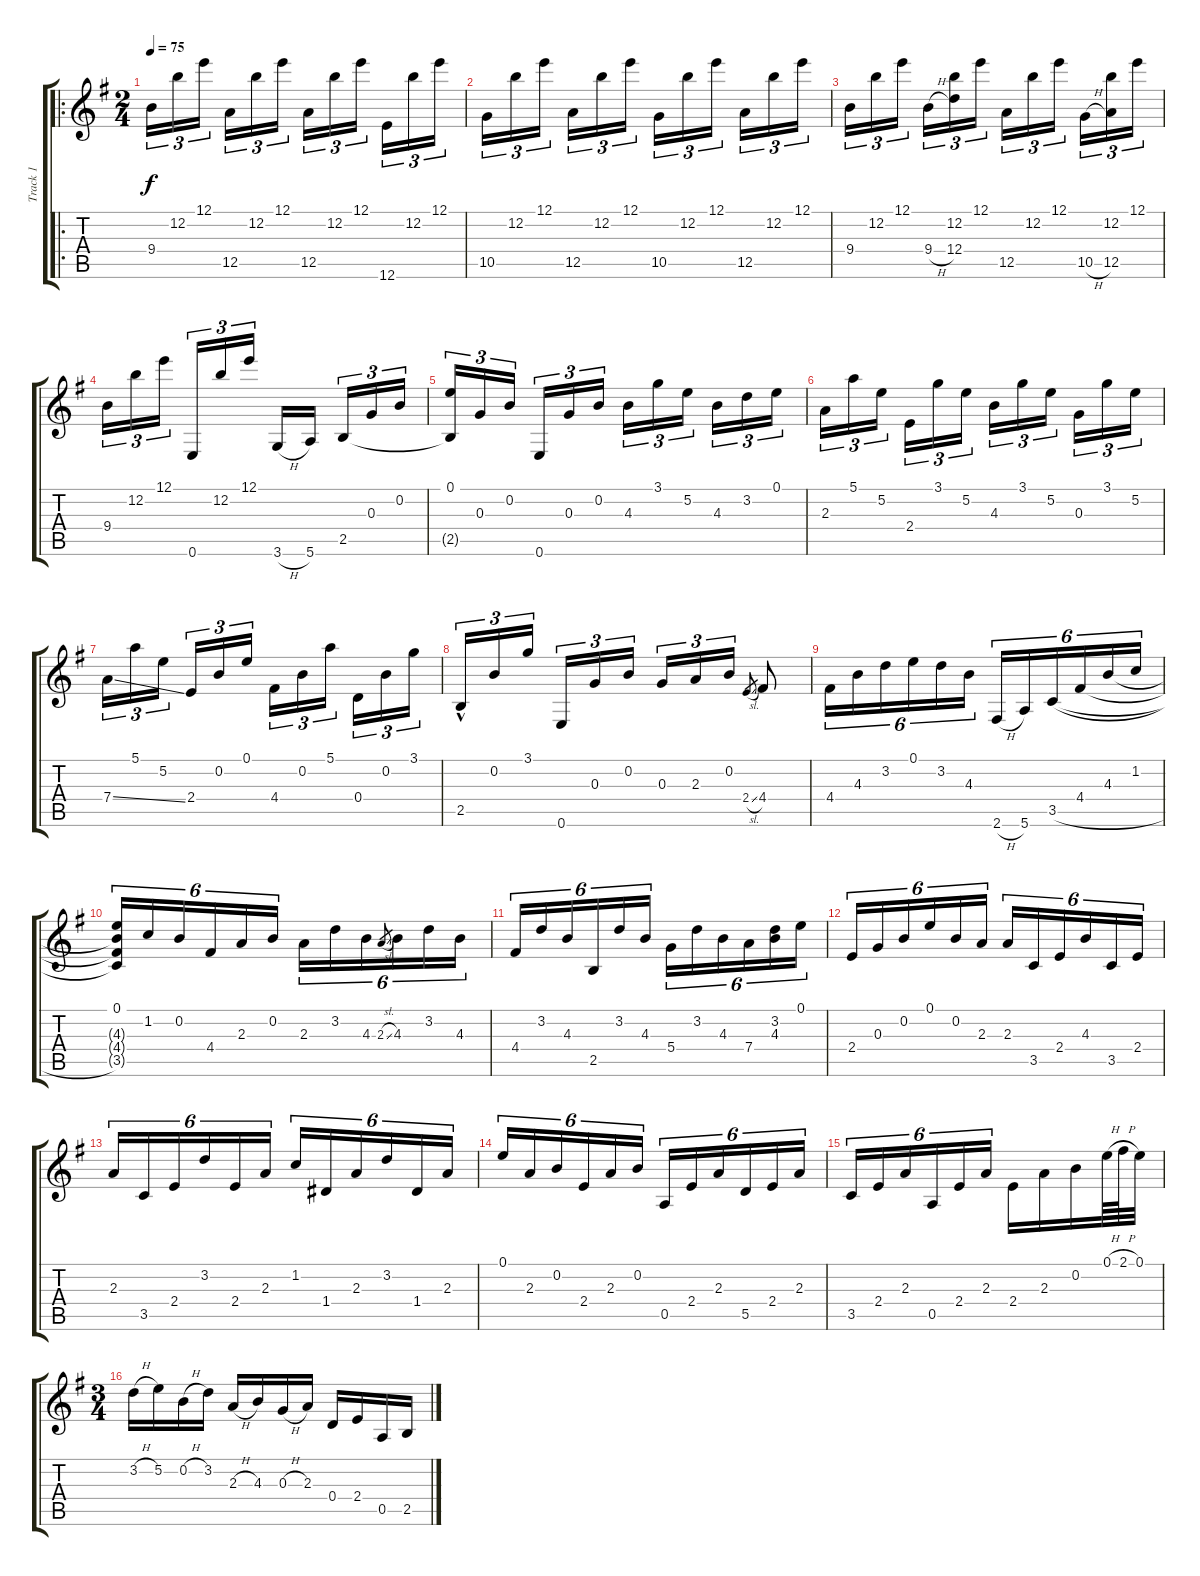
\track ("Track 1" "Track 1") {instrument acousticguitarnylon}
\staff {score tabs}
\tuning (E4 B3 G3 D3 A2 E2) {hide}
\ro
\ts (2 4)
\tempo 75
\clef g2
\ks g
9.4.16{tu (3 2) dy f} 12.2.16{tu (3 2)} 12.1.16{tu (3 2)} 12.5.16{tu (3 2)} 12.2.16{tu (3 2)} 12.1.16{tu (3 2)} 12.5.16{tu (3 2)} 12.2.16{tu (3 2)} 12.1.16{tu (3 2)} 12.6.16{tu (3 2)} 12.2.16{tu (3 2)} 12.1.16{tu (3 2)} |
10.5.16{tu (3 2)} 12.2.16{tu (3 2)} 12.1.16{tu (3 2)} 12.5.16{tu (3 2)} 12.2.16{tu (3 2)} 12.1.16{tu (3 2)} 10.5.16{tu (3 2)} 12.2.16{tu (3 2)} 12.1.16{tu (3 2)} 12.5.16{tu (3 2)} 12.2.16{tu (3 2)} 12.1.16{tu (3 2)} |
9.4.16{tu (3 2)} 12.2.16{tu (3 2)} 12.1.16{tu (3 2)} 9.4{h}.16{tu (3 2)} (12.2 12.4).16{tu (3 2)} 12.1.16{tu (3 2)} 12.5.16{tu (3 2)} 12.2.16{tu (3 2)} 12.1.16{tu (3 2)} 10.5{h}.16{tu (3 2)} (12.2 12.5).16{tu (3 2)} 12.1.16{tu (3 2)} |
9.4.16{tu (3 2)} 12.2.16{tu (3 2)} 12.1.16{tu (3 2)} 0.6.16{tu (3 2)} 12.2.16{tu (3 2)} 12.1.16{tu (3 2)} 3.6{h}.16 5.6.16 2.5.16{tu (3 2)} 0.3.16{tu (3 2)} 0.2.16{tu (3 2)} |
(0.1 2.5{t}).16{tu (3 2)} 0.3.16{tu (3 2)} 0.2.16{tu (3 2)} 0.6.16{tu (3 2)} 0.3.16{tu (3 2)} 0.2.16{tu (3 2)} 4.3.16{tu (3 2)} 3.1.16{tu (3 2)} 5.2.16{tu (3 2)} 4.3.16{tu (3 2)} 3.2.16{tu (3 2)} 0.1.16{tu (3 2)} |
2.3.16{tu (3 2)} 5.1.16{tu (3 2)} 5.2.16{tu (3 2)} 2.4.16{tu (3 2)} 3.1.16{tu (3 2)} 5.2.16{tu (3 2)} 4.3.16{tu (3 2)} 3.1.16{tu (3 2)} 5.2.16{tu (3 2)} 0.3.16{tu (3 2)} 3.1.16{tu (3 2)} 5.2.16{tu (3 2)} |
7.4{ss}.16{tu (3 2)} 5.1.16{tu (3 2)} 5.2.16{tu (3 2)} 2.4.16{tu (3 2)} 0.2.16{tu (3 2)} 0.1.16{tu (3 2)} 4.4.16{tu (3 2)} 0.2.16{tu (3 2)} 5.1.16{tu (3 2)} 0.4.16{tu (3 2)} 0.2.16{tu (3 2)} 3.1.16{tu (3 2)} |
2.5{hac}.16{tu (3 2)} 0.2.16{tu (3 2)} 3.1.16{tu (3 2)} 0.6.16{tu (3 2)} 0.3.16{tu (3 2)} 0.2.16{tu (3 2)} 0.3.16{tu (3 2)} 2.3.16{tu (3 2)} 0.2.16{tu (3 2)} 2.4{sl}.8{gr} 4.4.8 |
4.4.16{tu (6 4)} 4.3.16{tu (6 4)} 3.2.16{tu (6 4)} 0.1.16{tu (6 4)} 3.2.16{tu (6 4)} 4.3.16{tu (6 4)} 2.6{h}.16{tu (6 4)} 5.6.16{tu (6 4)} 3.5{h}.16{tu (6 4)} 4.4.16{tu (6 4)} 4.3.16{tu (6 4)} 1.2.16{tu (6 4)} |
(0.1 4.3{t} 4.4{t} 3.5{t}).16{tu (6 4)} 1.2.16{tu (6 4)} 0.2.16{tu (6 4)} 4.4.16{tu (6 4)} 2.3.16{tu (6 4)} 0.2.16{tu (6 4)} 2.3.16{tu (6 4)} 3.2.16{tu (6 4)} 4.3.16{tu (6 4)} 2.3{sl}.8{gr} 4.3.16{tu (6 4)} 3.2.16{tu (6 4)} 4.3.16{tu (6 4)} |
4.4.16{tu (6 4)} 3.2.16{tu (6 4)} 4.3.16{tu (6 4)} 2.5.16{tu (6 4)} 3.2.16{tu (6 4)} 4.3.16{tu (6 4)} 5.4.16{tu (6 4)} 3.2.16{tu (6 4)} 4.3.16{tu (6 4)} 7.4.16{tu (6 4)} (3.2 4.3).16{tu (6 4)} 0.1.16{tu (6 4)} |
2.4.16{tu (6 4)} 0.3.16{tu (6 4)} 0.2.16{tu (6 4)} 0.1.16{tu (6 4)} 0.2.16{tu (6 4)} 2.3.16{tu (6 4)} 2.3.16{tu (6 4)} 3.5.16{tu (6 4)} 2.4.16{tu (6 4)} 4.3.16{tu (6 4)} 3.5.16{tu (6 4)} 2.4.16{tu (6 4)} |
2.3.16{tu (6 4)} 3.5.16{tu (6 4)} 2.4.16{tu (6 4)} 3.2.16{tu (6 4)} 2.4.16{tu (6 4)} 2.3.16{tu (6 4)} 1.2.16{tu (6 4)} 1.4.16{tu (6 4)} 2.3.16{tu (6 4)} 3.2.16{tu (6 4)} 1.4.16{tu (6 4)} 2.3.16{tu (6 4)} |
0.1.16{tu (6 4)} 2.3.16{tu (6 4)} 0.2.16{tu (6 4)} 2.4.16{tu (6 4)} 2.3.16{tu (6 4)} 0.2.16{tu (6 4)} 0.5.16{tu (6 4)} 2.4.16{tu (6 4)} 2.3.16{tu (6 4)} 5.5.16{tu (6 4)} 2.4.16{tu (6 4)} 2.3.16{tu (6 4)} |
3.5.16{tu (6 4)} 2.4.16{tu (6 4)} 2.3.16{tu (6 4)} 0.5.16{tu (6 4)} 2.4.16{tu (6 4)} 2.3.16{tu (6 4)} 2.4.16 2.3.16 0.2.16 0.1{h}.64 2.1{h}.64 0.1.32 |
\ts (3 4)
3.2{h}.16 5.2.16 0.2{h}.16 3.2.16 2.3{h}.16 4.3.16 0.3{h}.16 2.3.16 0.4.16 2.4.16 0.5.16 2.5.16
